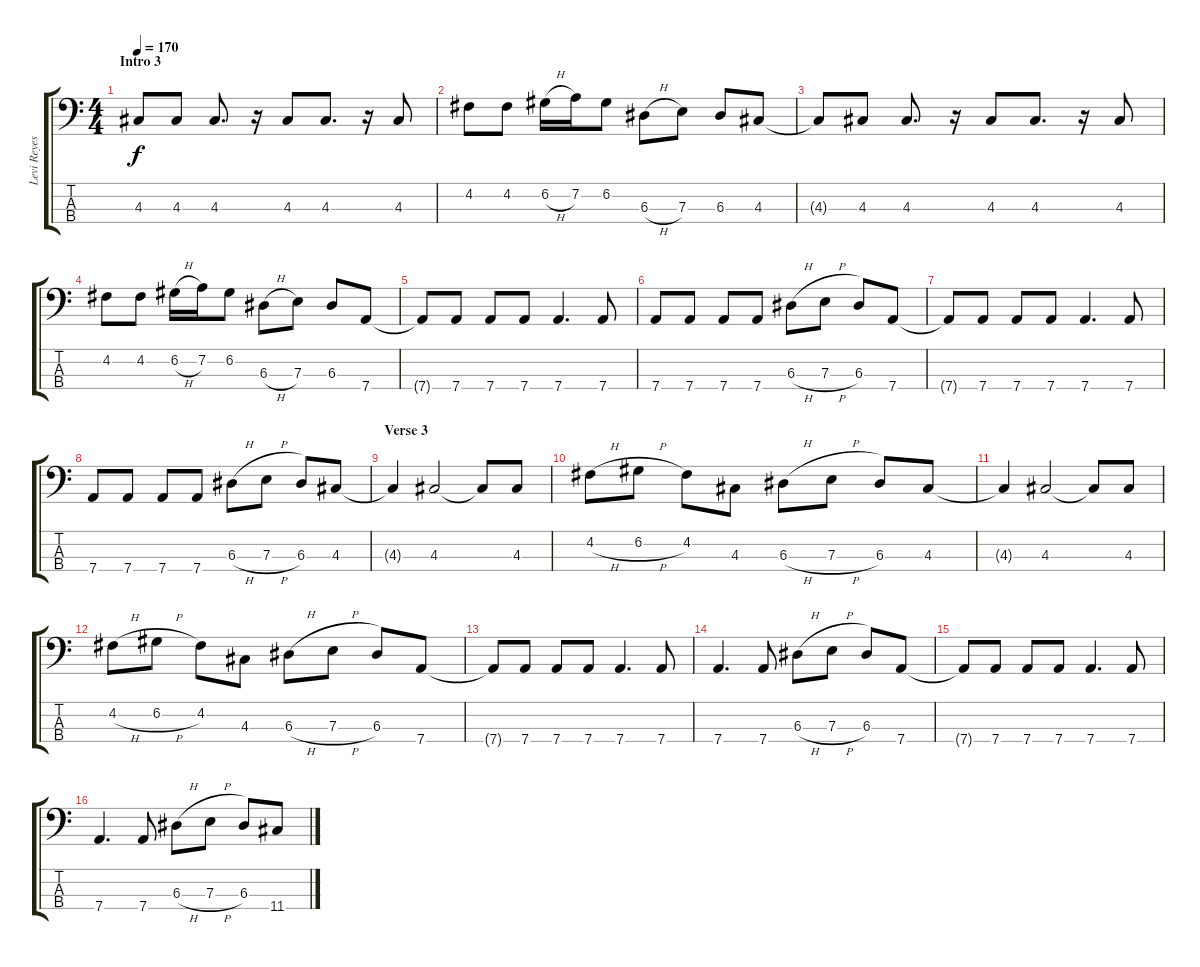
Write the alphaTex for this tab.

\track ("Levi Reyes" "Levi Reyes") {instrument electricbassfinger}
\staff {score tabs}
\tuning (G2 D2 A1 D1) {hide}
\ts (4 4)
\section ("" "Intro 3")
\tempo 170
\clef f4
\ks c
4.3{t}.8{dy f} 4.3.8 4.3.8{d} r.16 4.3.8 4.3.8{d} r.16 4.3.8 |
4.2.8 4.2.8 6.2{h}.16 7.2.16 6.2.8 6.3{h}.8 7.3.8 6.3.8 4.3.8 |
4.3{t}.8 4.3.8 4.3.8{d} r.16 4.3.8 4.3.8{d} r.16 4.3.8 |
4.2.8 4.2.8 6.2{h}.16 7.2.16 6.2.8 6.3{h}.8 7.3.8 6.3.8 7.4.8 |
7.4{t}.8 7.4.8 7.4.8 7.4.8 7.4.4{d} 7.4.8 |
7.4.8 7.4.8 7.4.8 7.4.8 6.3{h}.8 7.3{h}.8 6.3.8 7.4.8 |
7.4{t}.8 7.4.8 7.4.8 7.4.8 7.4.4{d} 7.4.8 |
7.4.8 7.4.8 7.4.8 7.4.8 6.3{h}.8 7.3{h}.8 6.3.8 4.3.8 |
\section ("" "Verse 3")
4.3{t}.4 4.3.2 4.3{t}.8 4.3.8 |
4.2{h}.8 6.2{h}.8 4.2.8 4.3.8 6.3{h}.8 7.3{h}.8 6.3.8 4.3.8 |
4.3{t}.4 4.3.2 4.3{t}.8 4.3.8 |
4.2{h}.8 6.2{h}.8 4.2.8 4.3.8 6.3{h}.8 7.3{h}.8 6.3.8 7.4.8 |
7.4{t}.8 7.4.8 7.4.8 7.4.8 7.4.4{d} 7.4.8 |
7.4.4{d} 7.4.8 6.3{h}.8 7.3{h}.8 6.3.8 7.4.8 |
7.4{t}.8 7.4.8 7.4.8 7.4.8 7.4.4{d} 7.4.8 |
7.4.4{d} 7.4.8 6.3{h}.8 7.3{h}.8 6.3.8 11.4.8
